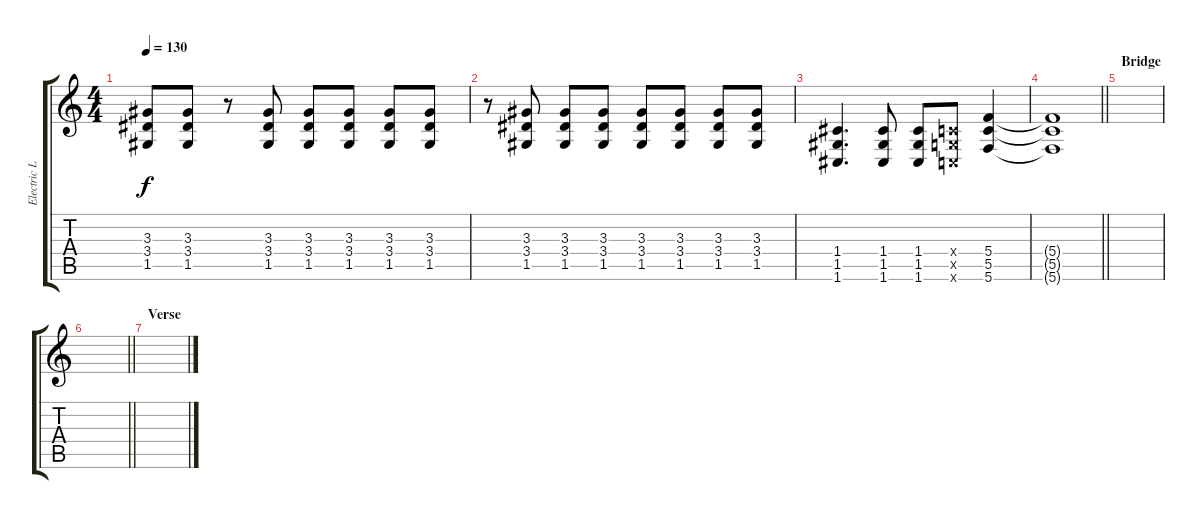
\track ("Electric Lead" "Electric L") {instrument overdrivenguitar}
\staff {score tabs}
\tuning (D4 A3 F3 C3 G2 C2) {hide}
\ts (4 4)
\tempo 130
\clef g2
\ks c
(3.3 3.4 1.5).8{dy f} (3.3 3.4 1.5).8 r.8 (3.3 3.4 1.5).8 (3.3 3.4 1.5).8 (3.3 3.4 1.5).8 (3.3 3.4 1.5).8 (3.3 3.4 1.5).8 |
r.8 (3.3 3.4 1.5).8 (3.3 3.4 1.5).8 (3.3 3.4 1.5).8 (3.3 3.4 1.5).8 (3.3 3.4 1.5).8 (3.3 3.4 1.5).8 (3.3 3.4 1.5).8 |
(1.4 1.5 1.6).4{d} (1.4 1.5 1.6).8 (1.4 1.5 1.6).8 (0.4{x} 0.5{x} 0.6{x}).8 (5.4 5.5 5.6).4 |
\barLineRight lightlight
(5.4{t} 5.5{t} 5.6{t}).1 |
\section ("" "Bridge")
|
\barLineRight lightlight
|
\section ("" "Verse")
